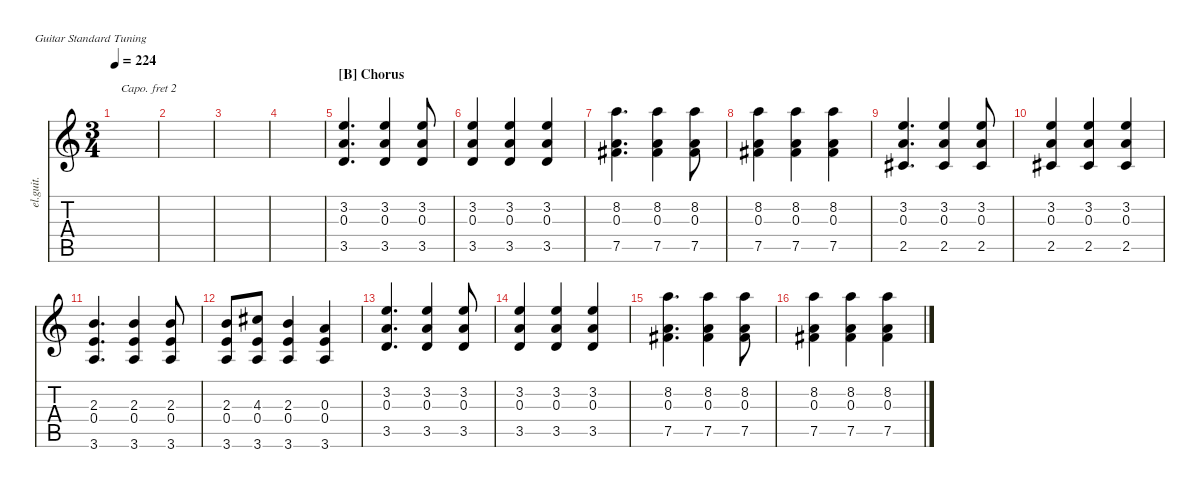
\defaultSystemsLayout 4
\hideDynamics
\bracketExtendMode nobrackets
\otherSystemsTrackNameOrientation horizontal
\track ("Clean Guitar" "el.guit.") {instrument electricguitarclean}
\staff {score tabs}
\capo 2
\tuning (E4 B3 G3 D3 A2 E2)
\ts (3 4)
\tempo 224
\clef g2
\ks c
|
|
|
|
\section ("B" "Chorus")
(3.5 0.3 3.2).4{d beam Up} (3.5 0.3 3.2).4{beam Up} (3.5 0.3 3.2).8{beam Up} |
(3.5 0.3 3.2).4{beam Up} (3.5 0.3 3.2).4{beam Up} (3.5 0.3 3.2).4{beam Up} |
(7.5{acc #} 8.2 0.3).4{d beam Down} (8.2 0.3 7.5{acc #}).4{beam Down} (8.2 0.3 7.5{acc #}).8{beam Down} |
(7.5{acc #} 0.3 8.2).4{beam Down} (7.5{acc #} 0.3 8.2).4{beam Down} (7.5{acc #} 0.3 8.2).4{beam Down} |
(2.5{acc #} 3.2 0.3).4{d beam Up} (2.5{acc #} 3.2 0.3).4{beam Up} (2.5{acc #} 3.2 0.3).8{beam Up} |
(2.5{acc #} 3.2 0.3).4{beam Up} (2.5{acc #} 3.2 0.3).4{beam Up} (2.5{acc #} 3.2 0.3).4{beam Up} |
(3.6 0.4 2.3).4{d beam Up} (3.6 0.4 2.3).4{beam Up} (3.6 0.4 2.3).8{beam Up} |
(3.6 0.4 2.3).8{beam Up} (3.6 0.4 4.3{acc #}).8{beam Up} (3.6 0.4 2.3).4{beam Up} (3.6 0.4 0.3).4{beam Up} |
(3.5 0.3 3.2).4{d beam Up} (3.5 0.3 3.2).4{beam Up} (3.5 0.3 3.2).8{beam Up} |
(3.5 0.3 3.2).4{beam Up} (3.5 0.3 3.2).4{beam Up} (3.5 0.3 3.2).4{beam Up} |
(7.5{acc #} 8.2 0.3).4{d beam Down} (8.2 0.3 7.5{acc #}).4{beam Down} (8.2 0.3 7.5{acc #}).8{beam Down} |
(7.5{acc #} 0.3 8.2).4{beam Down} (7.5{acc #} 0.3 8.2).4{beam Down} (7.5{acc #} 0.3 8.2).4{beam Down}
